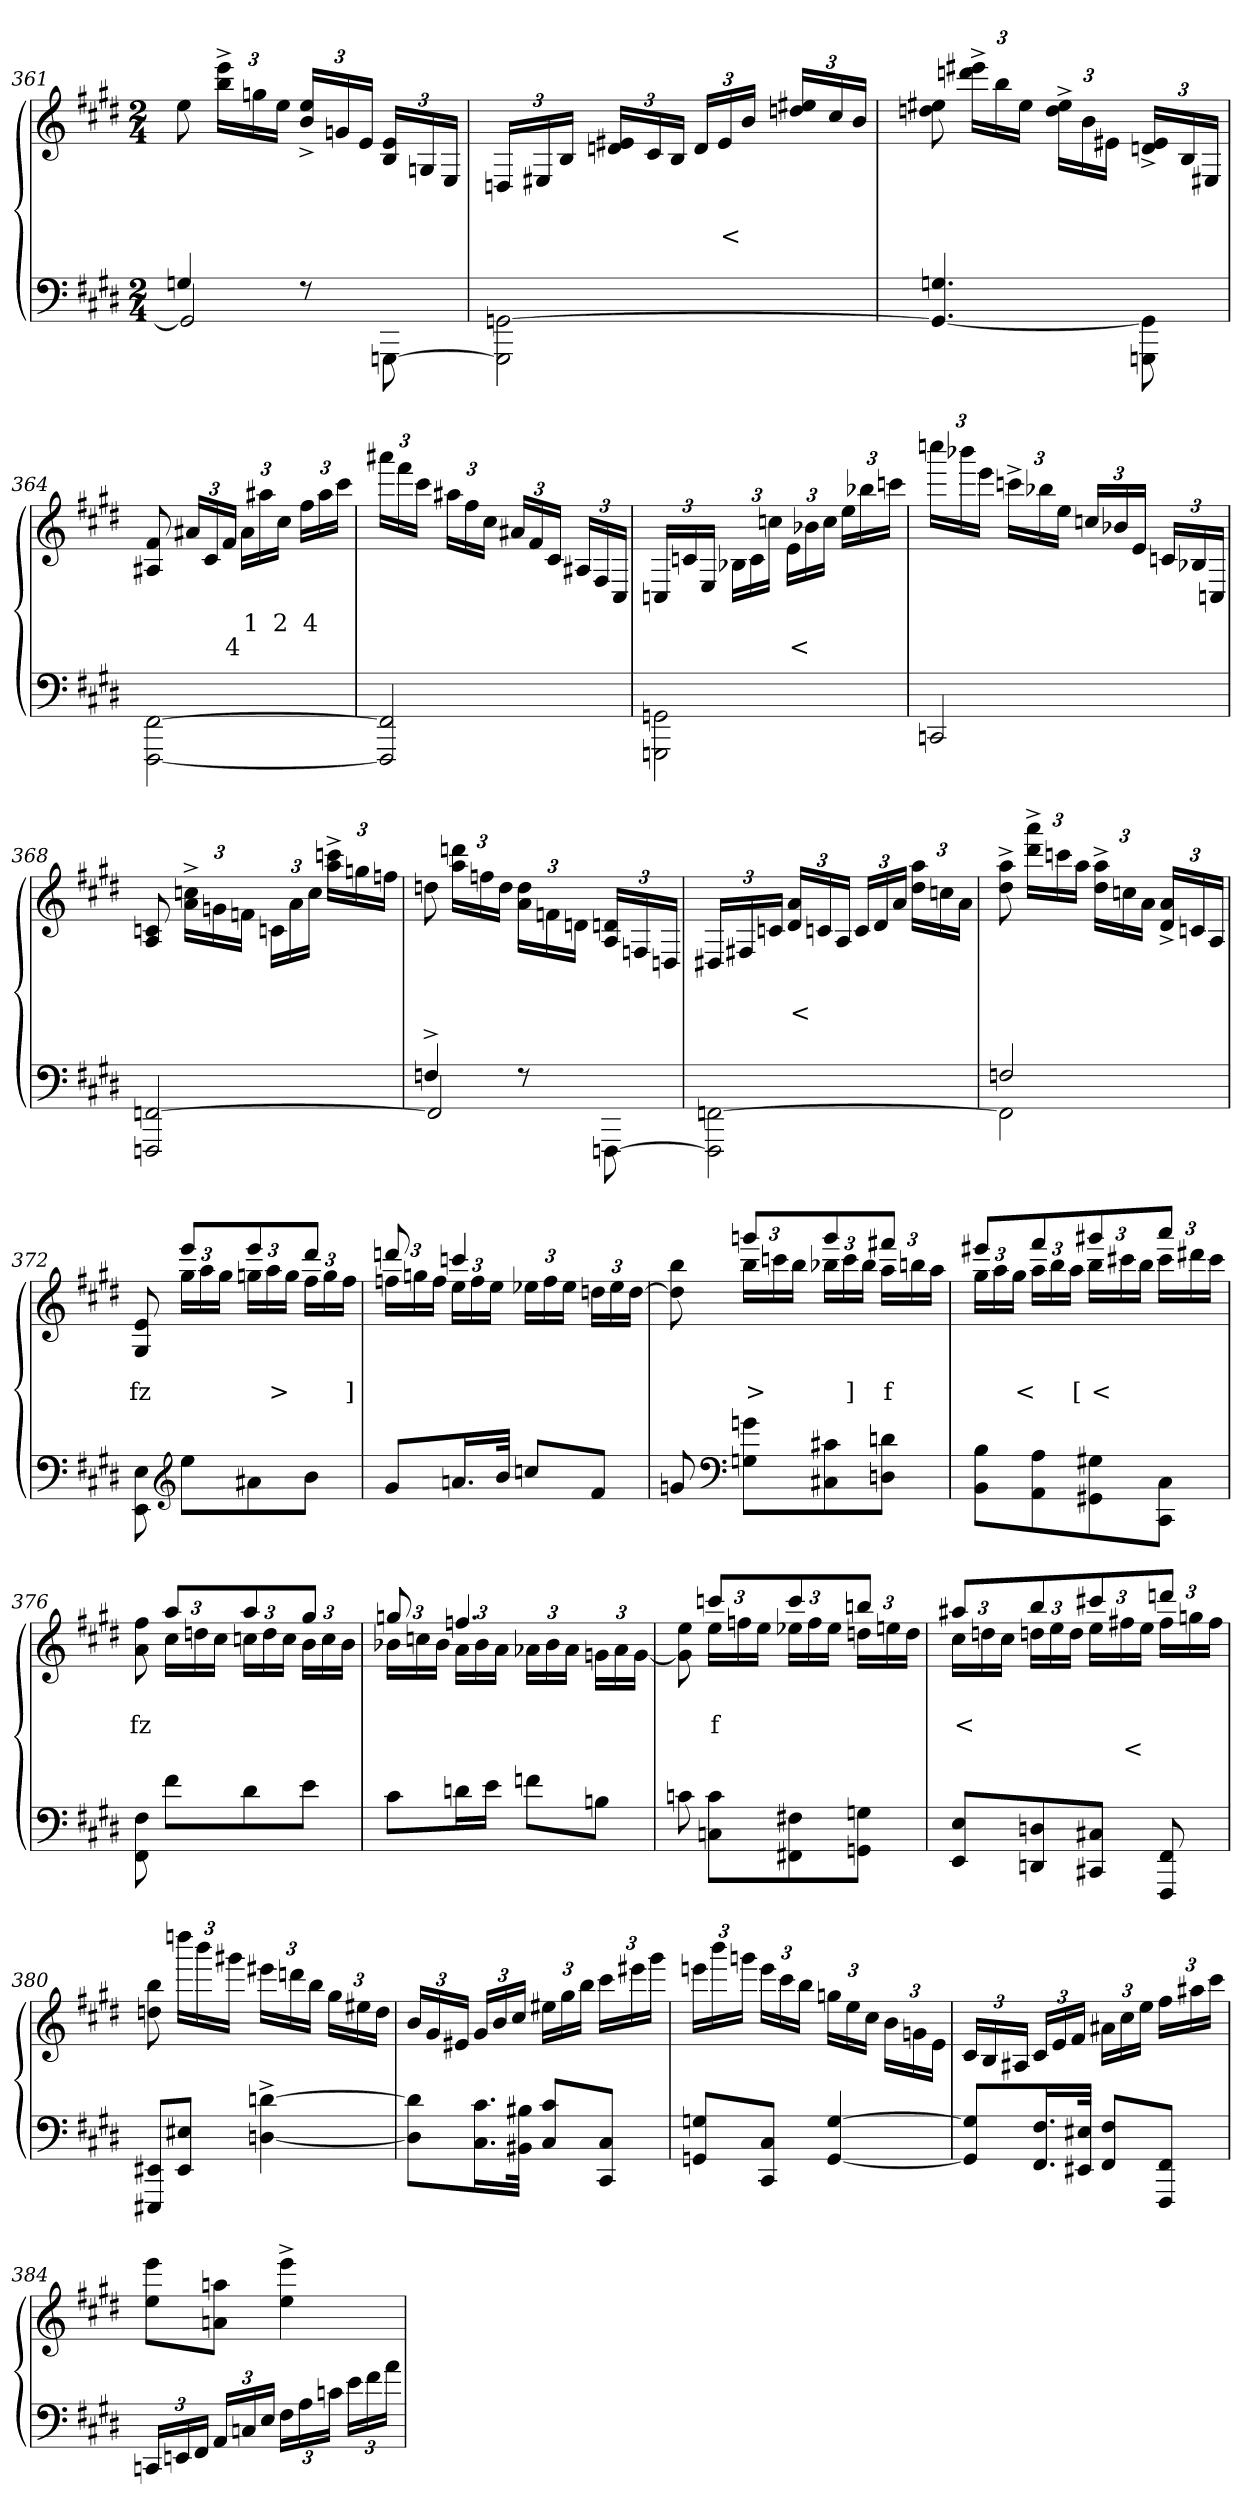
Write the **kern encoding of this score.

**kern	**kern	**text	**text	**text
*part2	*part1	*part1	*part1	*part1
*staff2	*staff1	*staff1	*staff1	*staff1
*clefF4	*clefG2	*	*	*
*k[f#c#g#d#]	*k[f#c#g#d#]	*	*	*
*M2/4	*M2/4	*	*	*
=361	=361	=361	=361	=361
*^	*	*	*	*
4Gn	2GGn/]	8ee	.	.	.
.	.	24eee^> 24bb^>LL	.	.	.
.	.	24ggn	.	.	.
.	.	24eeJJ	.	.	.
8r	.	24ee^> 24b^>LL	.	.	.
.	.	24gn	.	.	.
.	.	24eJJ	.	.	.
[8GGGn\	.	24e 24B\LL	.	.	.
.	.	24Gn/	.	.	.
.	.	24E/JJ	.	.	.
*v	*v	*	*	*	*
=362	=362	=362	=362	=362
[2GGn\ 2GGGn]	24DnLL	.	.	.
.	24E#X	.	.	.
.	24BJJ	.	.	.
.	24e# 24dnLL	.	.	.
.	24c#	.	.	.
.	24BJJ	.	.	.
.	24dLL	.	.	.
.	24e#	.	<	.
.	24bJJ	.	.	.
.	24ee#/ 24ddnLL	.	.	.
.	24cc#	.	.	.
.	24bJJ	.	.	.
=363	=363	=363	=363	=363
4.Gn 4.GGn_	8ee#X 8ddn	.	.	.
.	24eee#^> 24dddn^>LL	.	.	.
.	24bb	.	.	.
.	24ee#JJ	.	.	.
.	24ee#\^> 24dd^>LL	.	.	.
.	24b	.	.	.
.	24e#JJ	.	.	.
8GG\] 8GGGn	24e#\^> 24dn^>LL	.	.	.
.	24B/	.	.	.
.	24E#/JJ	.	.	.
=364	=364	=364	=364	=364
[2FF#\ [2FFF#	8f# 8A#X	.	.	.
.	24a#LL	.	.	.
.	24c#	.	.	.
.	24f#JJ	.	4	.
.	24a#LL	1	.	.
.	24aa#	.	.	.
.	24cc#JJ	2	.	.
.	24ff#LL	4	.	.
.	24aa#	.	.	.
.	24ccc#JJ	.	.	.
=365	=365	=365	=365	=365
2FF#] 2FFF#]	24aaa#XLL	.	.	.
.	24fff#	.	.	.
.	24ccc#JJ	.	.	.
.	24aa#LL	.	.	.
.	24ff#	.	.	.
.	24cc#JJ	.	.	.
.	24a#LL	.	.	.
.	24f#	.	.	.
.	24c#JJ	.	.	.
.	24A#LL	.	.	.
.	24F#	.	.	.
.	24C#JJ	.	.	.
=366	=366	=366	=366	=366
2GGn\ 2GGGn	24CnLL	.	.	.
.	24cn	.	.	.
.	24EJJ	.	.	.
.	24B-X/LL	.	.	.
.	24c\	.	.	.
.	24ccn\JJ	.	.	.
.	24e\LL	.	<	.
.	24b-	.	.	.
.	24ccJJ	.	.	.
.	24eeLL	.	.	.
.	24bb-	.	.	.
.	24cccnJJ	.	.	.
=367	=367	=367	=367	=367
2CCn	24ccccnLL	.	.	.
.	24bbb-X	.	.	.
.	24eeeJJ	.	.	.
.	24cccn^>LL	.	.	.
.	24bb-	.	.	.
.	24eeJJ	.	.	.
.	24ccnLL	.	.	.
.	24b-	.	.	.
.	24eJJ	.	.	.
.	24cnLL	.	.	.
.	24B-	.	.	.
.	24CnJJ	.	.	.
=368	=368	=368	=368	=368
[2FFn/ 2FFFn	8cn 8A	.	.	.
.	24ccn\^> 24a^>LL	.	.	.
.	24gn	.	.	.
.	24fnJJ	.	.	.
.	24cn\LL	.	.	.
.	24a	.	.	.
.	24ccJJ	.	.	.
.	24cccn^> 24aa^>LL	.	.	.
.	24ggn	.	.	.
.	24ffnJJ	.	.	.
=369	=369	=369	=369	=369
*^	*	*	*	*
4Fn^>	2FFn/]	8ddn	.	.	.
.	.	24dddn 24aaLL	.	.	.
.	.	24ffn	.	.	.
.	.	24ddJJ	.	.	.
8r	.	24dd\ 24aLL	.	.	.
.	.	24fn	.	.	.
.	.	24dnJJ	.	.	.
[8FFFn\	.	24dn 24ALL	.	.	.
.	.	24Fn	.	.	.
.	.	24DnJJ	.	.	.
*v	*v	*	*	*	*
=370	=370	=370	=370	=370
[2FFn\ 2FFFn]	24D#XLL	.	.	.
.	24F#X	.	.	.
.	24cnJJ	.	.	.
.	24a 24d#LL	.	<	.
.	24cn	.	.	.
.	24AJJ	.	.	.
.	24cLL	.	.	.
.	24d#	.	.	.
.	24aJJ	.	.	.
.	24aa 24dd#LL	.	.	.
.	24ccn	.	.	.
.	24aJJ	.	.	.
=371	=371	=371	=371	=371
*^	*	*	*	*
2Fn	2FFn]	8aa^> 8dd#^>	.	.	.
.	.	24aaa^> 24ddd#^>LL	.	.	.
.	.	24cccn	.	.	.
.	.	24aaJJ	.	.	.
.	.	24aa^> 24dd#^>LL	.	.	.
.	.	24ccn	.	.	.
.	.	24aJJ	.	.	.
.	.	24a^> 24d#^>LL	.	.	.
.	.	24cn	.	.	.
.	.	24AJJ	.	.	.
*v	*v	*	*	*	*
=372	=372	=372	=372	=372
*	*^	*	*	*
8E\ 8EE	8ryy	8e 8G#	.	fz	.
*clefG2	*	*	*	*	*
8eeL	8eeeL	24gg#LL	.	.	.
.	.	24aa	.	.	.
.	.	24gg#JJ	.	.	.
8a#X	8eee	24ggnLL	.	.	.
.	.	24aa	.	>	.
.	.	24ggJJ	.	.	.
8bJ	8ddd#J	24ff#LL	.	.	.
.	.	24gg	.	.	.
.	.	24ff#JJ	.	]	.
=373	=373	=373	=373	=373	=373
8g#L	8dddn	24ffnLL	.	.	.
.	.	24ggn	.	.	.
.	.	24ffJJ	.	.	.
16.anL	4cccn	24eeLL	.	.	.
.	.	24ff	.	.	.
.	.	24eeJJ	.	.	.
32bJJk	.	.	.	.	.
8ccnL	.	24ee-XLL	.	.	.
.	.	24ff	.	.	.
.	.	24ee-JJ	.	.	.
8f#J	8ryy	24ddnLL	.	.	.
.	.	24ee-	.	.	.
.	.	[24ddJJ	.	.	.
=374	=374	=374	=374	=374	=374
8gn	8ryy	8bb 8ddn]	.	.	.
*clefF4	*	*	*	*	*
8gn 8GnL	8gggnL	24bbLL	.	>	.
.	.	24cccn	.	.	.
.	.	24bbJJ	.	.	.
8c#X 8C#X	8ggg	24bb-XLL	.	.	.
.	.	24ccc	.	]	.
.	.	24bb-JJ	.	.	.
8dn 8DnJ	8fff#XJ	24aa\LL	.	f	.
.	.	24bbn	.	.	.
.	.	24aaJJ	.	.	.
=375	=375	=375	=375	=375	=375
8B\ 8BBL	8eee#XL	24gg#LL	.	.	.
.	.	24aa	.	.	.
.	.	24gg#JJ	.	<	.
8A 8AA	8fff#	24aaLL	.	.	.
.	.	24bb	.	.	.
.	.	24aaJJ	.	[	.
8G#X 8GG#X	8ggg#X	24bbLL	.	<	.
.	.	24ccc#X	.	.	.
.	.	24bbJJ	.	.	.
8C# 8CC#J	8aaaJ	24ccc#LL	.	.	.
.	.	24ddd#X	.	.	.
.	.	24ccc#JJ	.	.	.
=376	=376	=376	=376	=376	=376
8F#\ 8FF#	8ryy	8ff# 8a	.	fz	.
8f#L	8aaL	24cc#LL	.	.	.
.	.	24ddn	.	.	.
.	.	24cc#JJ	.	.	.
8d#	8aa	24ccnLL	.	.	.
.	.	24dd	.	.	.
.	.	24ccJJ	.	.	.
8eJ	8gg#J	24bLL	.	.	.
.	.	24cc	.	.	.
.	.	24bJJ	.	.	.
=377	=377	=377	=377	=377	=377
8c#L	8ggn	24b-XLL	.	.	.
.	.	24ccn	.	.	.
.	.	24b-JJ	.	.	.
16dn	4.ffn	24aLL	.	.	.
.	.	24b-	.	.	.
16eJ	.	.	.	.	.
.	.	24aJJ	.	.	.
8fnL	.	24a-XLL	.	.	.
.	.	24b-	.	.	.
.	.	24a-JJ	.	.	.
8BnJ	.	24gn\LL	.	.	.
.	.	24a-	.	.	.
.	.	[24gJJ	.	.	.
=378	=378	=378	=378	=378	=378
8cn	8ryy	8ee 8gn]	.	.	.
8c 8CnL	8cccnL	24eeLL	.	f	.
.	.	24ffn	.	.	.
.	.	24eeJJ	.	.	.
8F#X 8FF#X	8ccc	24ee-XLL	.	.	.
.	.	24ff	.	.	.
.	.	24ee-JJ	.	.	.
8Gn 8GGnJ	8bbnJ	24ddnLL	.	.	.
.	.	24een	.	.	.
.	.	24ddJJ	.	.	.
=379	=379	=379	=379	=379	=379
8E 8EEL	8aa#XL	24cc#LL	.	<	.
.	.	24ddn	.	.	.
.	.	24cc#JJ	.	.	.
8Dn 8DDn	8bb	24ddnLL	.	.	.
.	.	24ee	.	.	.
.	.	24ddJJ	.	.	.
8C#X 8CC#XJ	8ccc#X	24eeLL	.	.	.
.	.	24ff#X	.	.	<
.	.	24eeJJ	.	.	.
8FF# 8FFF#	8dddnJ	24ff#LL	.	.	.
.	.	24ggn	.	.	.
.	.	24ff#JJ	.	.	.
*	*v	*v	*	*	*
=380	=380	=380	=380	=380
8EE#X 8EEE#XL	8bb 8ddn	.	.	.
8E# 8EE#J	24ddddnLL	.	.	.
.	24bbb	.	.	.
.	24ggg#XJJ	.	.	.
[4dn^> [4Dn^>	24eee#XLL	.	.	.
.	24dddn	.	.	.
.	24bbJJ	.	.	.
.	24gg#LL	.	.	.
.	24ee#	.	.	.
.	24ddJJ	.	.	.
=381	=381	=381	=381	=381
8dn] 8Dn]L	24bLL	.	.	.
.	24g#	.	.	.
.	24e#XJJ	.	.	.
16.c# 16.C#L	24g#LL	.	.	.
.	24b	.	.	.
.	24cc#JJ	.	.	.
32B#X 32BB#XJJk	.	.	.	.
8c# 8C#L	24ee#LL	.	.	.
.	24gg#	.	.	.
.	24bbJJ	.	.	.
8C# 8CC#J	24ccc#LL	.	.	.
.	24eee#	.	.	.
.	24ggg#JJ	.	.	.
=382	=382	=382	=382	=382
8Gn 8GGnL	24eeenLL	.	.	.
.	24bbb	.	.	.
.	24gggnJJ	.	.	.
8C# 8CC#J	24eeeLL	.	.	.
.	24ccc#	.	.	.
.	24bbJJ	.	.	.
[4G [4GG	24ggnLL	.	.	.
.	24ee	.	.	.
.	24cc#JJ	.	.	.
.	24b\LL	.	.	.
.	24gn	.	.	.
.	24eJJ	.	.	.
=383	=383	=383	=383	=383
8Gn] 8GGn]L	24c#LL	.	.	.
.	24B	.	.	.
.	24A#XJJ	.	.	.
16.F# 16.FF#L	24c#LL	.	.	.
.	24e	.	.	.
.	24f#JJ	.	.	.
32E#X 32EE#XJJk	.	.	.	.
8F# 8FF#L	24a#LL	.	.	.
.	24cc#	.	.	.
.	24eeJJ	.	.	.
8FF# 8FFF#J	24ff#LL	.	.	.
.	24aa#	.	.	.
.	24ccc#JJ	.	.	.
=384	=384	=384	=384	=384
24CCnLL	8eee 8eeL	.	.	.
24EEn	.	.	.	.
24FF#JJ	.	.	.	.
24AALL	8aan 8anJ	.	.	.
24Cn	.	.	.	.
24EJJ	.	.	.	.
24F#LL	4eee^> 4ee^>	.	.	.
24A	.	.	.	.
24cnJJ	.	.	.	.
24eLL	.	.	.	.
24f#	.	.	.	.
24aJJ	.	.	.	.
=	=	=	=	=
*-	*-	*-	*-	*-
